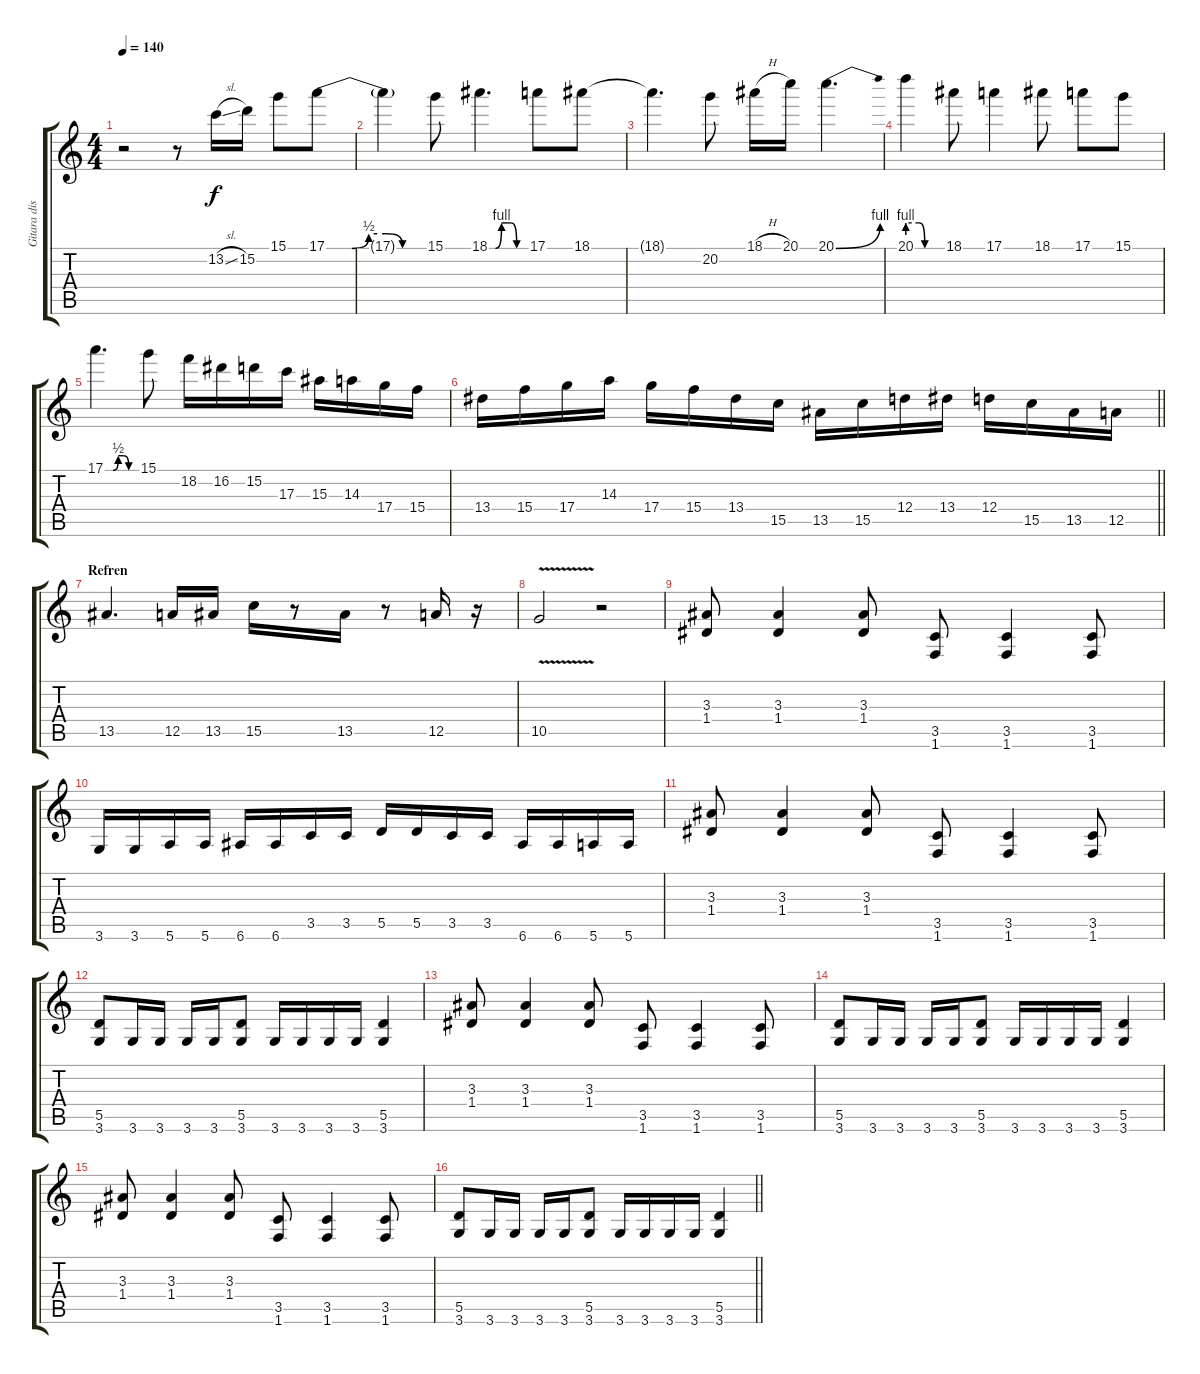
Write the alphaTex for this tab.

\track ("Gitara dist" "Gitara dis") {instrument overdrivenguitar}
\staff {score tabs}
\tuning (E4 B3 G3 D3 A2 E2) {hide}
\ts (4 4)
\tempo 140
\clef g2
\ks c
r.2{dy f} r.8 13.2{sl}.16 15.2.16 15.1.8 17.1{be (custom 0 0 15 0 25 2 30 2 35 2 45 0 60 0)}.8 |
17.1{t}.4 15.1.8 18.1{be (custom 0 0 10 0 20 4 30 4 35 4 45 0 60 0)}.4{d} 17.1.8 18.1.8 |
18.1{t}.4{d} 20.2.8 18.1{h}.16 20.1.16 20.1{be (bend 0 0 60 4)}.4{d} |
20.1{be (custom 0 4 20 4 30 0 60 0)}.4 18.1.8 17.1.4 18.1.8 17.1.8 15.1.8 |
17.1{be (custom 0 0 15 0 25 2 30 2 35 2 45 0 60 0)}.4{d} 15.1.8 18.2.16 16.2.16 15.2.16 17.3.16 15.3.16 14.3.16 17.4.16 15.4.16 |
\barLineRight lightlight
13.4.16 15.4.16 17.4.16 14.3.16 17.4.16 15.4.16 13.4.16 15.5.16 13.5.16 15.5.16 12.4.16 13.4.16 12.4.16 15.5.16 13.5.16 12.5.16 |
\section ("" "Refren")
13.5.4{d} 12.5.16 13.5.16 15.5.16 r.8 13.5.16 r.8 12.5.16 r.16 |
10.5{v}.2 r.2 |
(3.3 1.4).8 (3.3 1.4).4 (3.3 1.4).8 (3.5 1.6).8 (3.5 1.6).4 (3.5 1.6).8 |
3.6.16 3.6.16 5.6.16 5.6.16 6.6.16 6.6.16 3.5.16 3.5.16 5.5.16 5.5.16 3.5.16 3.5.16 6.6.16 6.6.16 5.6.16 5.6.16 |
(3.3 1.4).8 (3.3 1.4).4 (3.3 1.4).8 (3.5 1.6).8 (3.5 1.6).4 (3.5 1.6).8 |
(5.5 3.6).8 3.6.16 3.6.16 3.6.16 3.6.16 (5.5 3.6).8 3.6.16 3.6.16 3.6.16 3.6.16 (5.5 3.6).4 |
(3.3 1.4).8 (3.3 1.4).4 (3.3 1.4).8 (3.5 1.6).8 (3.5 1.6).4 (3.5 1.6).8 |
(5.5 3.6).8 3.6.16 3.6.16 3.6.16 3.6.16 (5.5 3.6).8 3.6.16 3.6.16 3.6.16 3.6.16 (5.5 3.6).4 |
(3.3 1.4).8 (3.3 1.4).4 (3.3 1.4).8 (3.5 1.6).8 (3.5 1.6).4 (3.5 1.6).8 |
\barLineRight lightlight
(5.5 3.6).8 3.6.16 3.6.16 3.6.16 3.6.16 (5.5 3.6).8 3.6.16 3.6.16 3.6.16 3.6.16 (5.5 3.6).4
